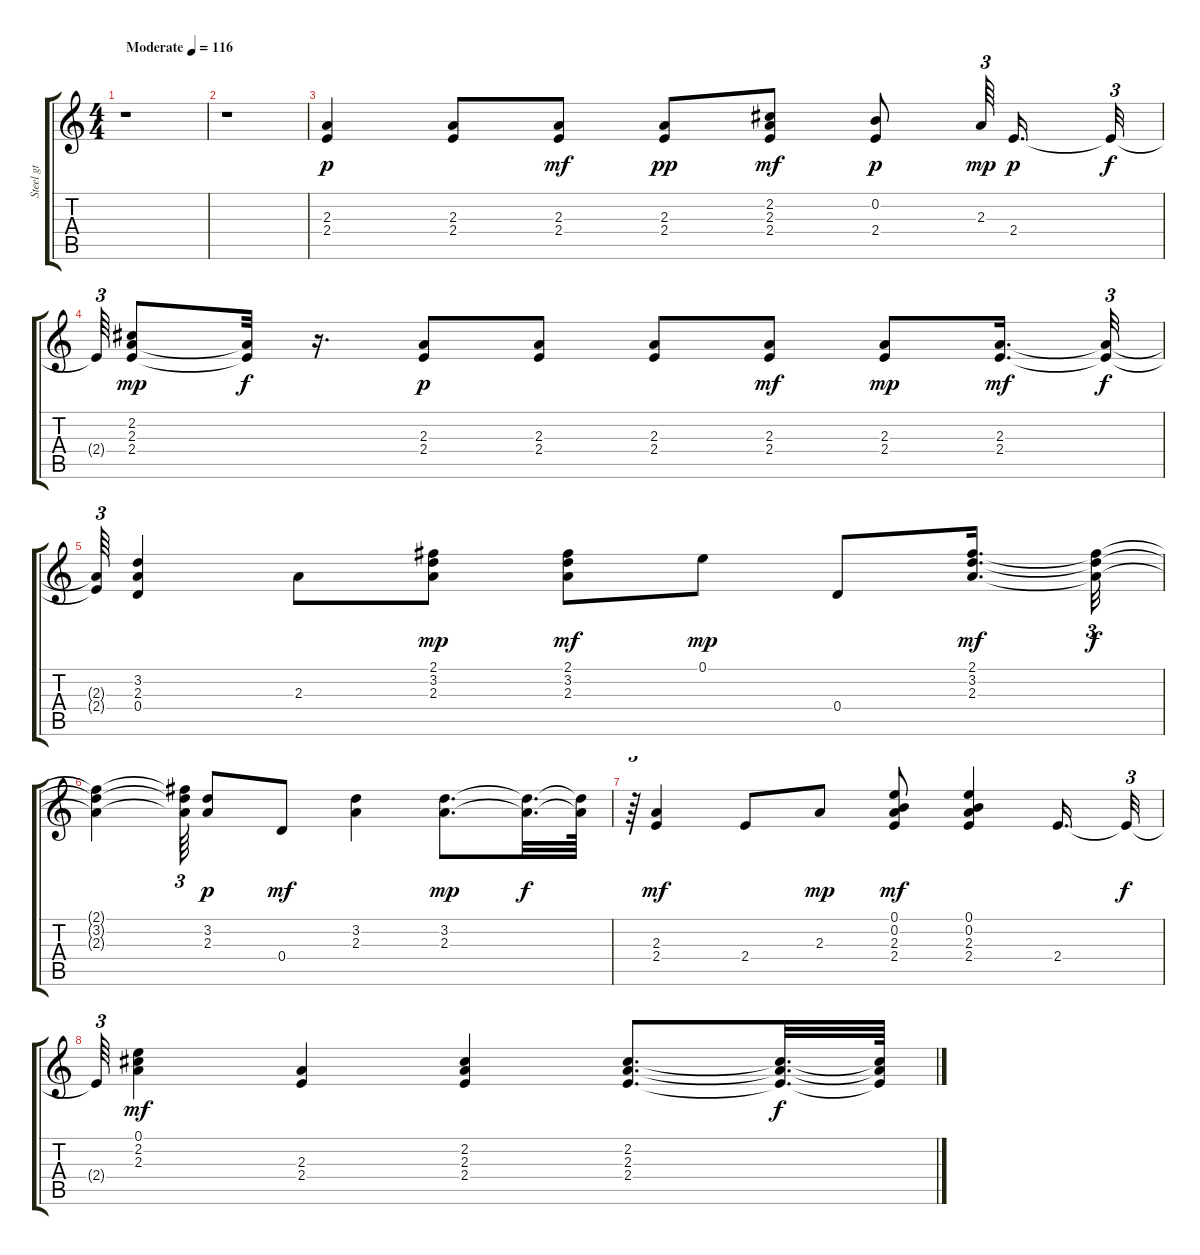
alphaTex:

\track ("Steel gt" "Steel gt") {instrument acousticguitarsteel}
\staff {score tabs}
\tuning (E4 B3 G3 D3 A2 E2) {hide}
\ts (4 4)
\tempo (116 "Moderate")
\clef g2
\ks c
r.1{dy p instrument acousticguitarsteel} |
r.1 |
(2.3 2.4).4 (2.3 2.4).8 (2.3 2.4).8{dy mf} (2.3 2.4).8{dy pp} (2.2 2.3 2.4).8{dy mf} (0.2 2.4).8{dy p} 2.3.64{tu (3 2) dy mp} 2.4.16{d dy p} 2.4{t}.32{tu (3 2) dy f} |
2.4{t}.64{tu (3 2)} (2.2 2.3 2.4).8{dy mp} (2.3{t} 2.4{t}).32{dy f} r.16{d} (2.3 2.4).8{dy p} (2.3 2.4).8 (2.3 2.4).8 (2.3 2.4).8{dy mf} (2.3 2.4).8{dy mp} (2.3 2.4).16{d dy mf} (2.3{t} 2.4{t}).32{tu (3 2) dy f} |
(2.3{t} 2.4{t}).64{tu (3 2)} (3.2 2.3 0.4).4 2.3.8 (2.1 3.2 2.3).8{dy mp} (2.1 3.2 2.3).8{dy mf} 0.1.8{dy mp} 0.4.8 (2.1 3.2 2.3).16{d dy mf} (2.1{t} 3.2{t} 2.3{t}).32{tu (3 2) dy f} |
(2.1{t} 3.2{t} 2.3{t}).4 (2.1{t} 3.2{t} 2.3{t}).64{tu (3 2)} (3.2 2.3).8{dy p} 0.4.8{dy mf} (3.2 2.3).4 (3.2 2.3).8{d dy mp} (3.2{t} 2.3{t}).32{d dy f} (3.2{t} 2.3{t}).64 |
r.64{tu (3 2)} (2.3 2.4).4{dy mf} 2.4.8 2.3.8{dy mp} (0.1 0.2 2.3 2.4).8{dy mf} (0.1 0.2 2.3 2.4).4 2.4.16{d} 2.4{t}.32{tu (3 2) dy f} |
2.4{t}.64{tu (3 2)} (0.1 2.2 2.3).4{dy mf} (2.3 2.4).4 (2.2 2.3 2.4).4 (2.2 2.3 2.4).8{d} (2.2{t} 2.3{t} 2.4{t}).32{d dy f} (2.2{t} 2.3{t} 2.4{t}).64
